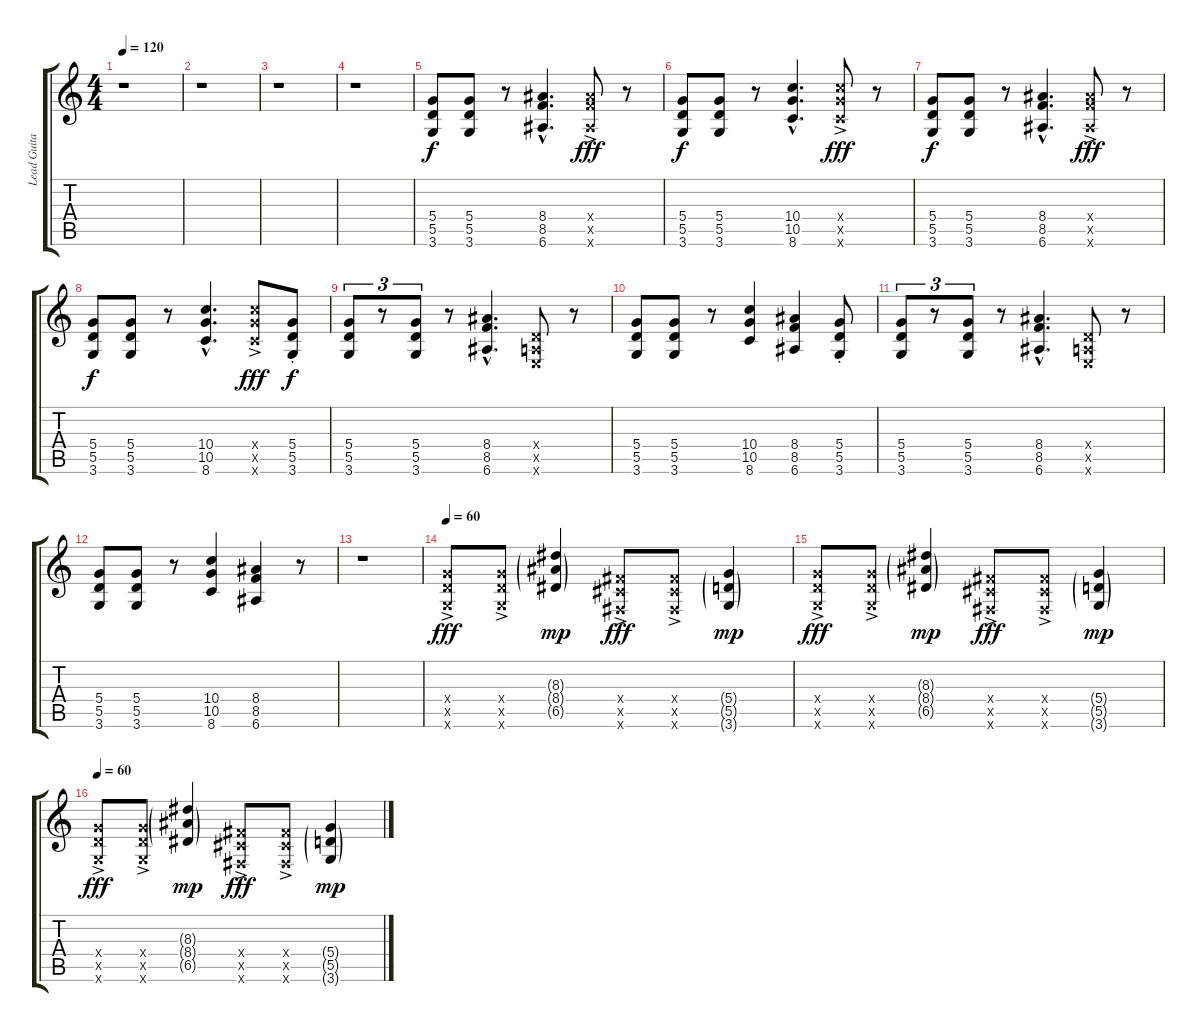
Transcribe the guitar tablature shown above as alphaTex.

\track ("Lead Guitar" "Lead Guita") {instrument distortionguitar}
\staff {score tabs}
\tuning (E4 B3 G3 D3 A2 E2) {hide}
\ts (4 4)
\tempo 120
\clef g2
\ks c
r.1{dy f instrument distortionguitar} |
r.1 |
r.1 |
r.1 |
(5.4 5.5 3.6).8 (5.4 5.5 3.6).8 r.8 (8.4{hac} 8.5{hac} 6.6{hac}).4{d} (8.4{ac x} 8.5{ac x} 6.6{ac x}).8{dy fff} r.8 |
(5.4 5.5 3.6).8{dy f} (5.4 5.5 3.6).8 r.8 (10.4 10.5{hac} 8.6{hac}).4{d} (10.4{ac x} 10.5{ac x} 8.6{ac x}).8{dy fff} r.8 |
(5.4 5.5 3.6).8{dy f} (5.4 5.5 3.6).8 r.8 (8.4{hac} 8.5{hac} 6.6{hac}).4{d} (8.4{ac x} 8.5{ac x} 6.6{ac x}).8{dy fff} r.8 |
(5.4 5.5 3.6).8{dy f} (5.4 5.5 3.6).8 r.8 (10.4 10.5{hac} 8.6{hac}).4{d} (10.4{ac x} 10.5{ac x} 8.6{ac x}).8{dy fff} (5.4{st} 5.5{st} 3.6{st}).8{dy f} |
(5.4 5.5 3.6).8{tu (3 2)} r.8{tu (3 2)} (5.4 5.5 3.6).8{tu (3 2)} r.8 (8.4{hac} 8.5{hac} 6.6{hac}).4{d} (0.4{x} 0.5{x} 0.6{x}).8 r.8 |
(5.4 5.5 3.6).8 (5.4 5.5 3.6).8 r.8 (10.4 10.5 8.6).4 (8.4 8.5 6.6).4 (5.4{st} 5.5{st} 3.6{st}).8 |
(5.4 5.5 3.6).8{tu (3 2)} r.8{tu (3 2)} (5.4 5.5 3.6).8{tu (3 2)} r.8 (8.4{hac} 8.5{hac} 6.6{hac}).4{d} (0.4{x} 0.5{x} 0.6{x}).8 r.8 |
(5.4 5.5 3.6).8 (5.4 5.5 3.6).8 r.8 (10.4 10.5 8.6).4 (8.4 8.5 6.6).4 r.8 |
r.1 |
\tempo 60
(5.4{ac x} 5.5{ac x} 3.6{ac x}).8{dy fff} (5.4{ac x} 5.5{ac x} 3.6{ac x}).8 (8.3{g} 8.4{g} 6.5{g}).4{dy mp} (4.4{ac x} 4.5{ac x} 2.6{ac x}).8{dy fff} (4.4{ac x} 4.5{ac x} 2.6{ac x}).8 (5.4{g} 5.5{g} 3.6{g}).4{dy mp} |
(5.4{ac x} 5.5{ac x} 3.6{ac x}).8{dy fff} (5.4{ac x} 5.5{ac x} 3.6{ac x}).8 (8.3{g} 8.4{g} 6.5{g}).4{dy mp} (4.4{ac x} 4.5{ac x} 2.6{ac x}).8{dy fff} (4.4{ac x} 4.5{ac x} 2.6{ac x}).8 (5.4{g} 5.5{g} 3.6{g}).4{dy mp} |
\tempo 60
(5.4{ac x} 5.5{ac x} 3.6{ac x}).8{dy fff} (5.4{ac x} 5.5{ac x} 3.6{ac x}).8 (8.3{g} 8.4{g} 6.5{g}).4{dy mp} (4.4{ac x} 4.5{ac x} 2.6{ac x}).8{dy fff} (4.4{ac x} 4.5{ac x} 2.6{ac x}).8 (5.4{g} 5.5{g} 3.6{g}).4{dy mp}
